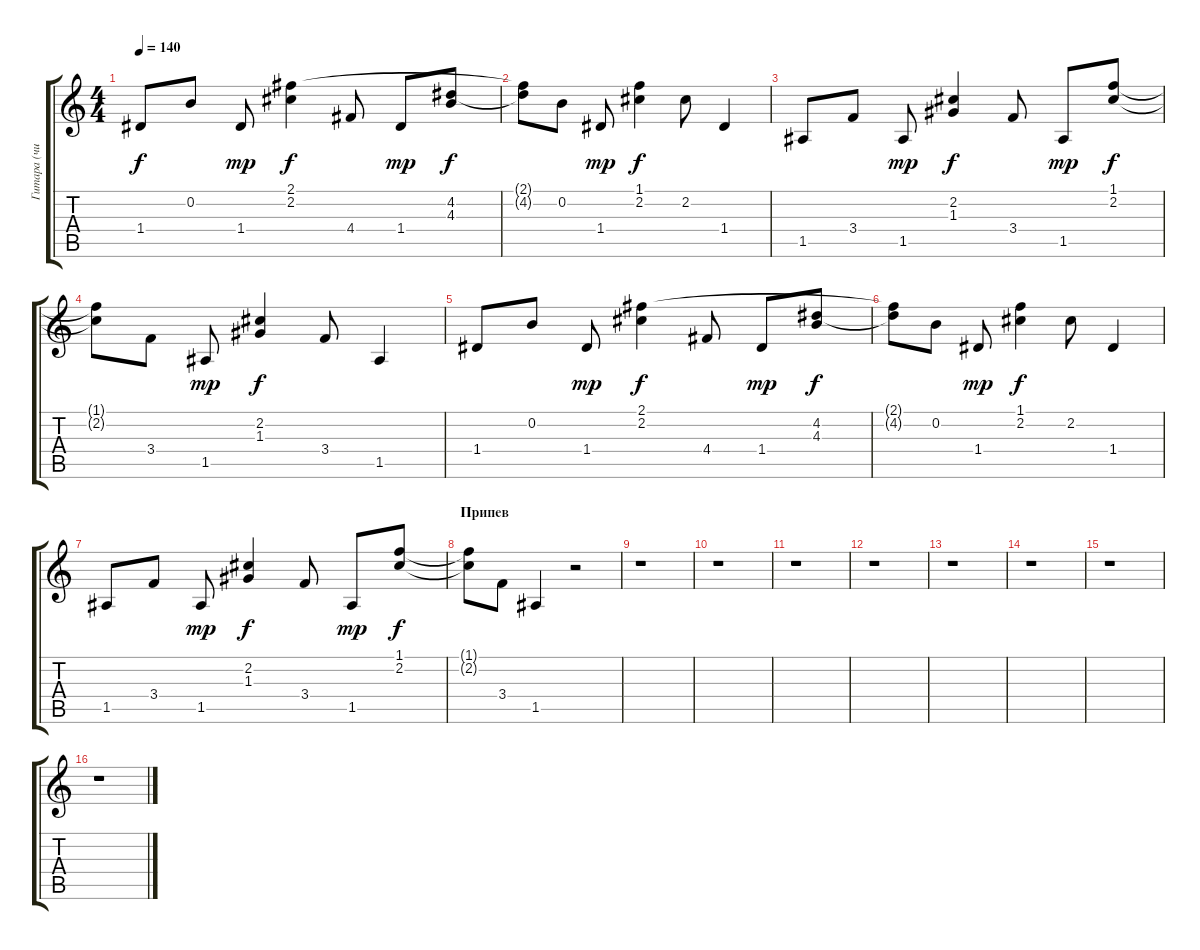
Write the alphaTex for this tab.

\track ("Гитара (чистый звук)" "Гитара (чи") {instrument acousticguitarnylon}
\staff {score tabs}
\tuning (E4 B3 G3 D3 A2 D2) {hide}
\ts (4 4)
\tempo 140
\clef g2
\ks c
1.4.8{dy f balance 8} 0.2.8 1.4.8{dy mp} (2.1 2.2).4{dy f} 4.4.8 1.4.8{dy mp} (4.2 4.3).8{dy f} |
(2.1{t} 4.2{t}).8 0.2.8 1.4.8{dy mp} (1.1 2.2).4{dy f} 2.2.8 1.4.4 |
1.5.8 3.4.8 1.5.8{dy mp} (2.2 1.3).4{dy f} 3.4.8 1.5.8{dy mp} (1.1 2.2).8{dy f} |
(1.1{t} 2.2{t}).8 3.4.8 1.5.8{dy mp} (2.2 1.3).4{dy f} 3.4.8 1.5.4 |
1.4.8 0.2.8 1.4.8{dy mp} (2.1 2.2).4{dy f} 4.4.8 1.4.8{dy mp} (4.2 4.3).8{dy f} |
(2.1{t} 4.2{t}).8 0.2.8 1.4.8{dy mp} (1.1 2.2).4{dy f} 2.2.8 1.4.4 |
1.5.8 3.4.8 1.5.8{dy mp} (2.2 1.3).4{dy f} 3.4.8 1.5.8{dy mp} (1.1 2.2).8{dy f} |
\section ("" "Припев")
(1.1{t} 2.2{t}).8 3.4.8 1.5.4 r.2 |
r.1 |
r.1 |
r.1 |
r.1 |
r.1 |
r.1 |
r.1 |
r.1
